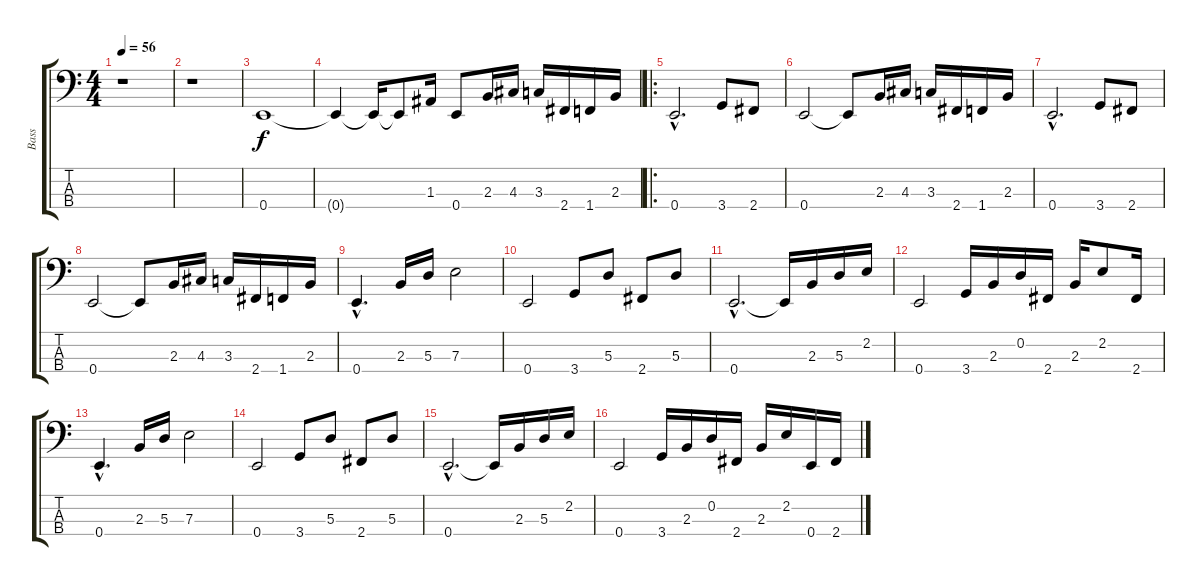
\track ("Bass" "Bass") {instrument electricbasspick}
\staff {score tabs}
\tuning (G2 D2 A1 E1) {hide}
\ts (4 4)
\tempo 56
\clef f4
\ks c
r.1{dy f instrument electricbasspick} |
r.1 |
0.4.1 |
0.4{t}.4 0.4{t}.16 0.4{t}.8 1.3.16 0.4.8 2.3.16 4.3.16 3.3.16 2.4.16 1.4.16 2.3.16 |
\ro
0.4{hac}.2{d} 3.4.8 2.4.8 |
0.4.2 0.4{t}.8 2.3.16 4.3.16 3.3.16 2.4.16 1.4.16 2.3.16 |
0.4{hac}.2{d} 3.4.8 2.4.8 |
0.4.2 0.4{t}.8 2.3.16 4.3.16 3.3.16 2.4.16 1.4.16 2.3.16 |
0.4{hac}.4{d} 2.3.16 5.3.16 7.3.2 |
0.4.2 3.4.8 5.3.8 2.4.8 5.3.8 |
0.4{hac}.2{d} 0.4{t}.16 2.3.16 5.3.16 2.2.16 |
0.4.2 3.4.16 2.3.16 0.2.16 2.4.16 2.3.16 2.2.8 2.4.16 |
0.4{hac}.4{d} 2.3.16 5.3.16 7.3.2 |
0.4.2 3.4.8 5.3.8 2.4.8 5.3.8 |
0.4{hac}.2{d} 0.4{t}.16 2.3.16 5.3.16 2.2.16 |
0.4.2 3.4.16 2.3.16 0.2.16 2.4.16 2.3.16 2.2.16 0.4.16 2.4.16
